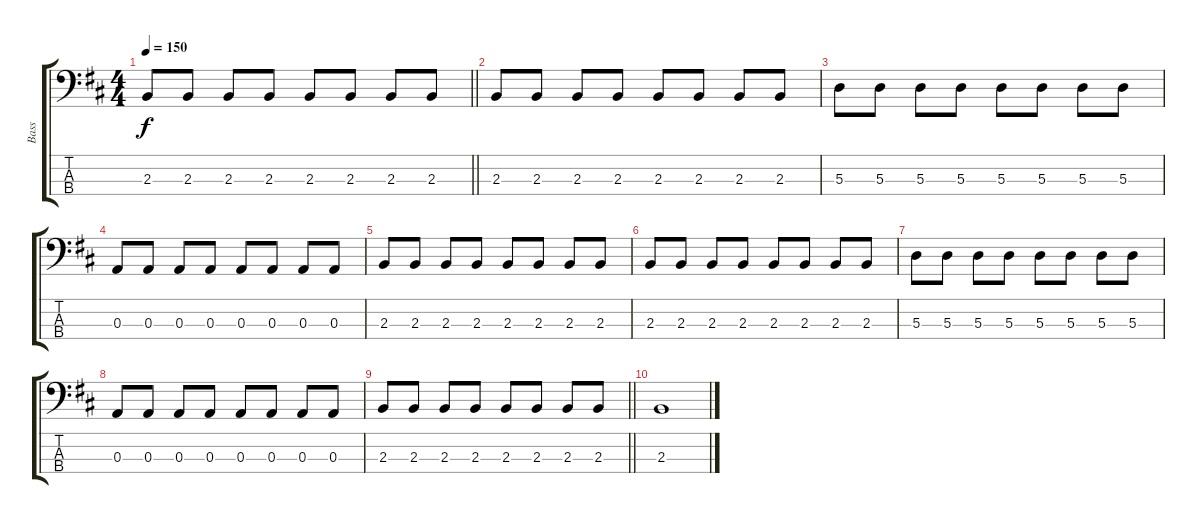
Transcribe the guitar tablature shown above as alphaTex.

\track ("Bass" "Bass") {instrument electricbassfinger}
\staff {score tabs}
\tuning (G2 D2 A1 E1) {hide}
\ts (4 4)
\tempo 150
\clef f4
\barLineRight lightlight
\ks d
2.3.8{dy f} 2.3.8 2.3.8 2.3.8 2.3.8 2.3.8 2.3.8 2.3.8 |
2.3.8 2.3.8 2.3.8 2.3.8 2.3.8 2.3.8 2.3.8 2.3.8 |
5.3.8 5.3.8 5.3.8 5.3.8 5.3.8 5.3.8 5.3.8 5.3.8 |
0.3.8 0.3.8 0.3.8 0.3.8 0.3.8 0.3.8 0.3.8 0.3.8 |
2.3.8 2.3.8 2.3.8 2.3.8 2.3.8 2.3.8 2.3.8 2.3.8 |
2.3.8 2.3.8 2.3.8 2.3.8 2.3.8 2.3.8 2.3.8 2.3.8 |
5.3.8 5.3.8 5.3.8 5.3.8 5.3.8 5.3.8 5.3.8 5.3.8 |
0.3.8 0.3.8 0.3.8 0.3.8 0.3.8 0.3.8 0.3.8 0.3.8 |
\barLineRight lightlight
2.3.8 2.3.8 2.3.8 2.3.8 2.3.8 2.3.8 2.3.8 2.3.8 |
2.3.1
